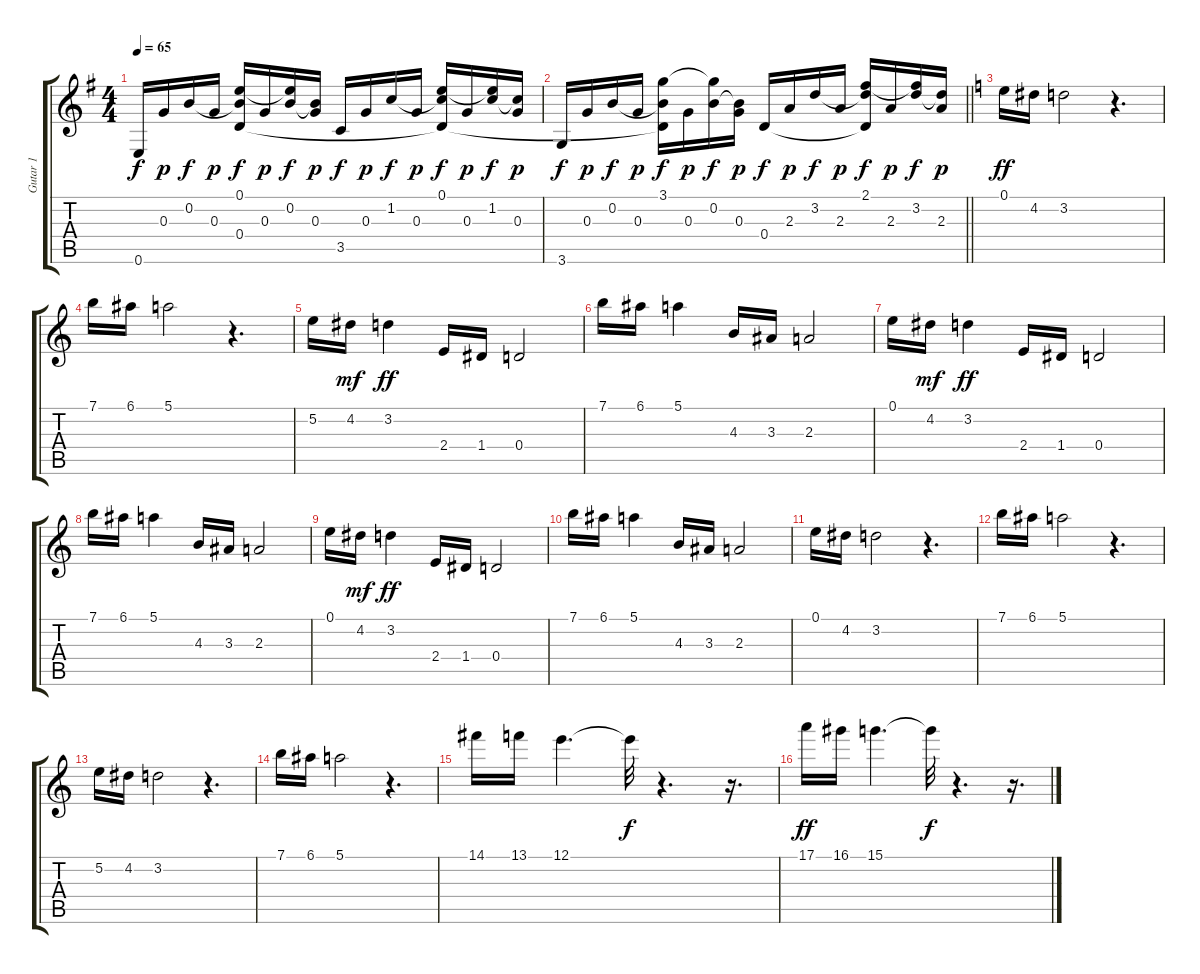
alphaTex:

\track ("Gutar 1" "Gutar 1") {instrument acousticguitarsteel}
\staff {score tabs}
\tuning (E4 B3 G3 D3 A2 E2) {hide}
\ts (4 4)
\tempo 65
\clef g2
\ks eminor
0.6.16{dy f} 0.3.16{dy p} 0.2.16{dy f} 0.3.16{dy p} (0.1 0.2{t} 0.4{t}).16{dy f} 0.3.16{dy p} (0.1{t} 0.2).16{dy f} (0.2{t} 0.3).16{dy p} 3.5.16{dy f} 0.3.16{dy p} 1.2.16{dy f} 0.3.16{dy p} (0.1 1.2{t} 0.4{t}).16{dy f} 0.3.16{dy p} (0.1{t} 1.2).16{dy f} (1.2{t} 0.3).16{dy p} |
\barLineRight lightlight
3.6.16{dy f} 0.3.16{dy p} 0.2.16{dy f} 0.3.16{dy p} (3.1 0.2{t} 0.4{t}).16{dy f} 0.3.16{dy p} (3.1{t} 0.2).16{dy f} (0.2{t} 0.3).16{dy p} 0.4.16{dy f} 2.3.16{dy p} 3.2.16{dy f} 2.3.16{dy p} (2.1 3.2{t} 0.4{t}).16{dy f} 2.3.16{dy p} (2.1{t} 3.2).16{dy f} (3.2{t} 2.3).16{dy p volume 14} |
\ks c
0.1.16{dy ff} 4.2.16 3.2.2 r.4{d} |
7.1.16 6.1.16 5.1.2 r.4{d} |
5.2.16 4.2.16{dy mf} 3.2.4{dy ff} 2.4.16 1.4.16 0.4.2 |
7.1.16 6.1.16 5.1.4 4.3.16 3.3.16 2.3.2 |
0.1.16 4.2.16{dy mf} 3.2.4{dy ff} 2.4.16 1.4.16 0.4.2 |
7.1.16 6.1.16 5.1.4 4.3.16 3.3.16 2.3.2 |
0.1.16 4.2.16{dy mf} 3.2.4{dy ff} 2.4.16 1.4.16 0.4.2 |
7.1.16 6.1.16 5.1.4 4.3.16 3.3.16 2.3.2 |
0.1.16 4.2.16 3.2.2 r.4{d} |
7.1.16 6.1.16 5.1.2 r.4{d} |
5.2.16 4.2.16 3.2.2 r.4{d} |
7.1.16 6.1.16 5.1.2 r.4{d} |
14.1.16 13.1.16 12.1.4{d} 12.1{t}.32{dy f} r.4{d} r.16{d} |
17.1.16{dy ff} 16.1.16 15.1.4{d} 15.1{t}.32{dy f} r.4{d} r.16{d}
